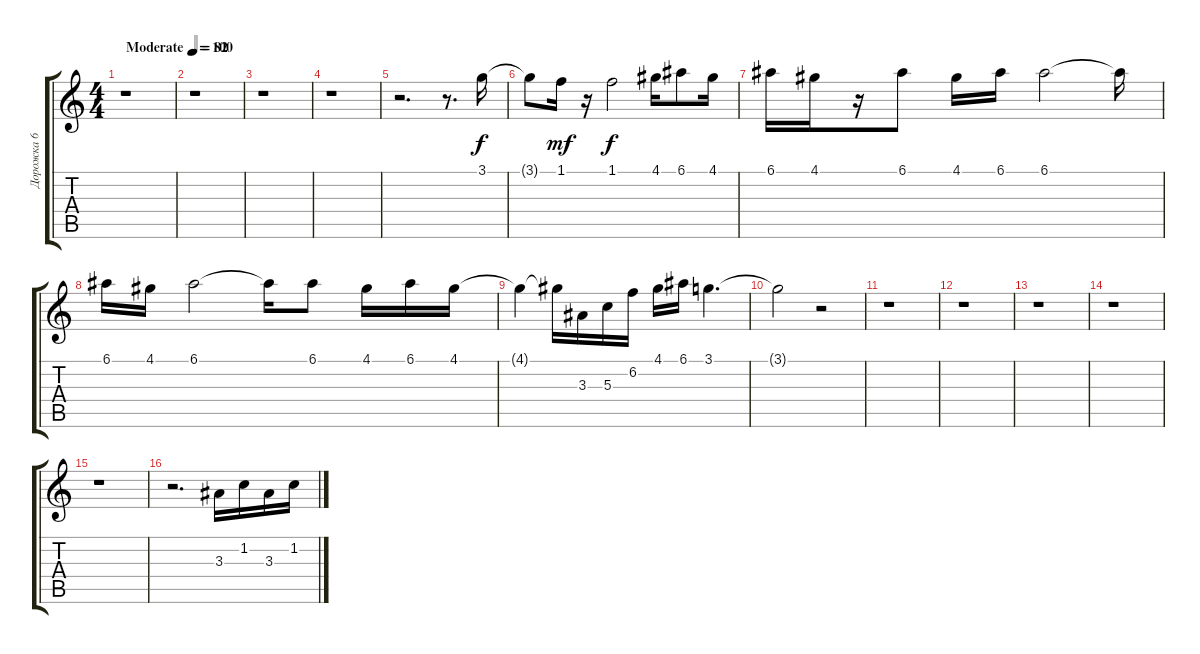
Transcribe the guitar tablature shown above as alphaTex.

\track ("Дорожка 6" "Дорожка 6") {instrument overdrivenguitar}
\staff {score tabs}
\tuning (E4 B3 G3 D3 A2 E2) {hide}
\ts (4 4)
\tempo (100 "Moderate")
\clef g2
\ks c
r.1{dy f instrument overdrivenguitar} |
\tempo 82
r.1 |
r.1 |
r.1 |
r.2{d} r.8{d} 3.1.16 |
3.1{t}.8 1.1.16{dy mf} r.16 1.1.2{dy f} 4.1.16 6.1.8 4.1.16 |
6.1.16 4.1.16 r.16 6.1.8 4.1.16 6.1.16 6.1.2 6.1{t}.16 |
6.1.16 4.1.16 6.1.2 6.1{t}.16 6.1.8 4.1.16 6.1.16 4.1.16 |
4.1{t}.4 4.1{t}.16 3.3.16 5.3.16 6.2.16 4.1.16 6.1.16 3.1.4{d} |
3.1{t}.2 r.2 |
r.1 |
r.1 |
r.1 |
r.1 |
r.1 |
r.2{d} 3.3.16 1.2.16 3.3.16 1.2.16
